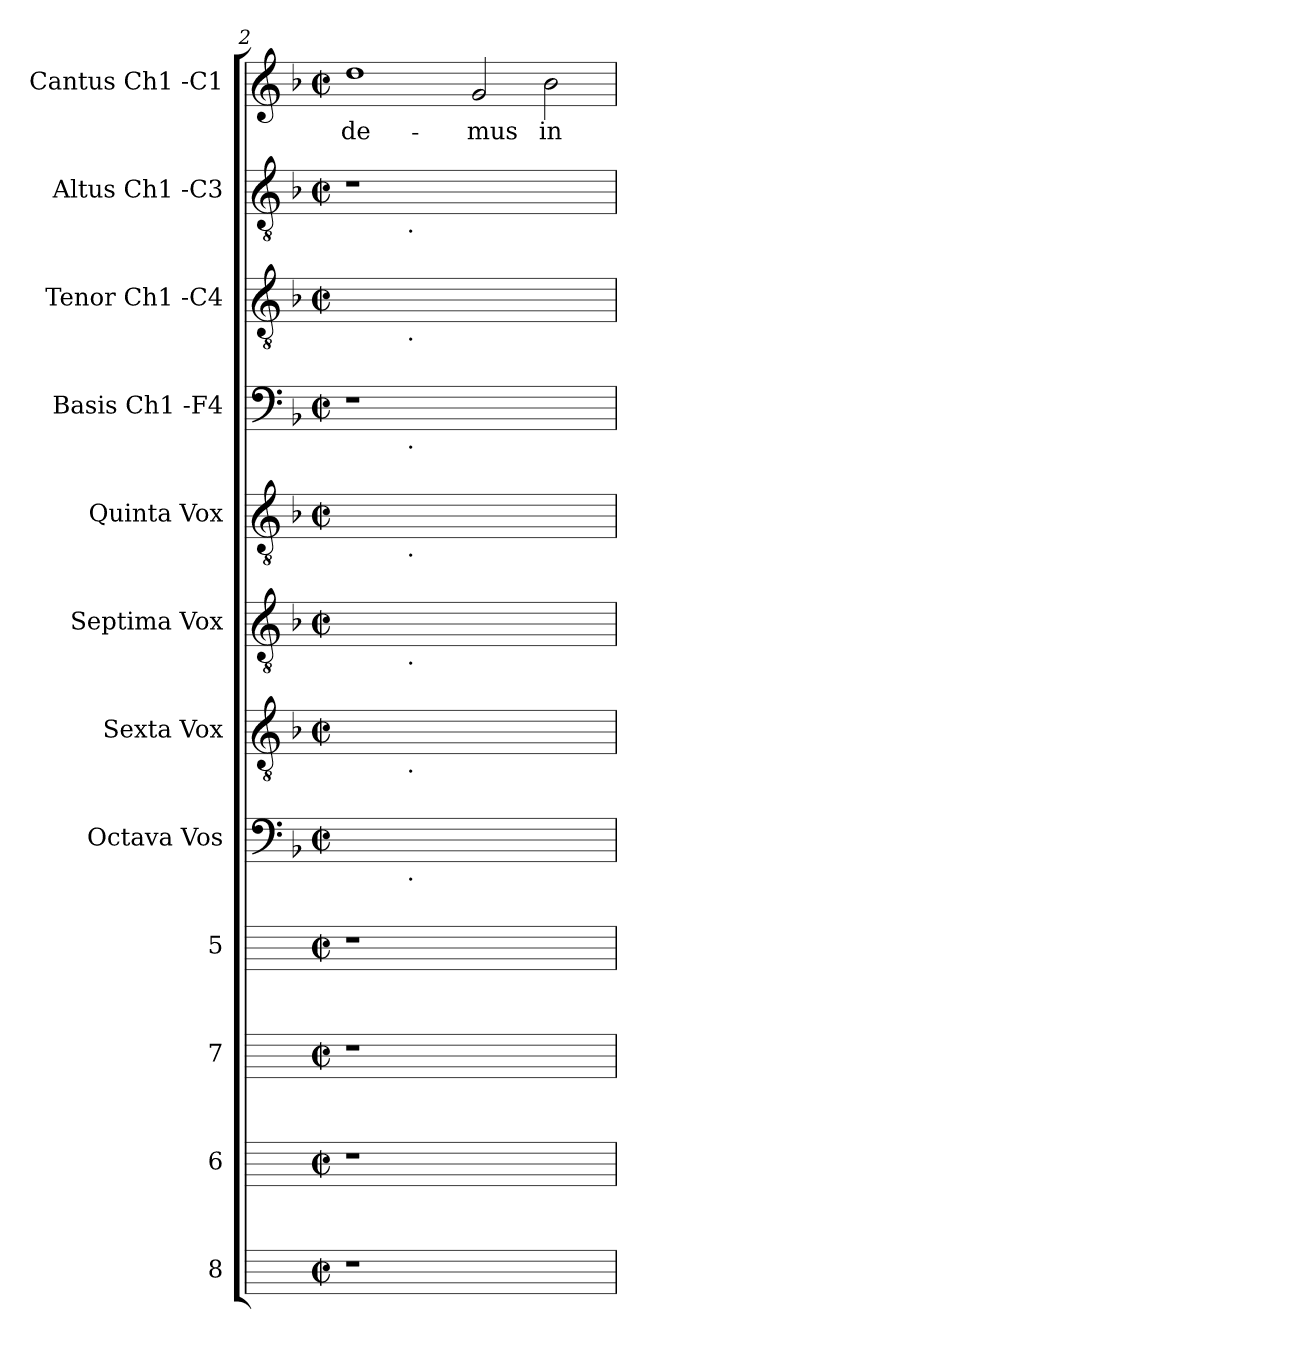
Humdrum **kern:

**kern	**kern	**kern	**kern	**kern	**kern	**kern	**kern	**kern	**kern	**kern	**kern	**text
*part12	*part11	*part10	*part9	*part8	*part7	*part6	*part5	*part4	*part3	*part2	*part1	*part1
*staff12	*staff11	*staff10	*staff9	*staff8	*staff7	*staff6	*staff5	*staff4	*staff3	*staff2	*staff1	*staff1
*I"8	*I"6	*I"7	*I"5	*I"Octava  Vos	*I"Sexta  Vox	*I"Septima  Vox	*I"Quinta  Vox	*I"Basis  Ch1 -F4	*I"Tenor  Ch1 -C4	*I"Altus  Ch1 -C3	*I"Cantus  Ch1 -C1	*
*	*	*	*	*	*	*	*	*I'B	*I'T	*I'A	*I'C	*
*	*	*	*	*clefF4	*clefGv2	*clefGv2	*clefGv2	*clefF4	*clefGv2	*clefGv2	*clefG2	*
*k[]	*k[]	*k[]	*k[]	*k[b-]	*k[b-]	*k[b-]	*k[b-]	*k[b-]	*k[b-]	*k[b-]	*k[b-]	*
*C:	*C:	*C:	*C:	*F:	*F:	*F:	*F:	*F:	*F:	*F:	*F:	*
*M2/2	*M2/2	*M2/2	*M2/2	*M2/2	*M2/2	*M2/2	*M2/2	*M2/2	*M2/2	*M2/2	*M2/2	*
*met(c|)	*met(c|)	*met(c|)	*met(c|)	*met(c|)	*met(c|)	*met(c|)	*met(c|)	*met(c|)	*met(c|)	*met(c|)	*met(c|)	*
=2	=2	=2	=2	=2	=2	=2	=2	=2	=2	=2	=2	=2
!	!	!	!	!	!	!	!	!	!	!	!	!LO:LY:b:cj
*	*	*	*	*	*	*	*	*^	*	*^	*	*
1r	1r	1r	1r	4...ryy	4...ryy	4...ryy	4...ryy	1r	4...ryy	4...ryy	1r	4...ryy	1dd	-de-
!	!	!	!	!	!	!	!	!	!	!	!	!LO:TX:b:t=.	!	!
!	!	!	!	!	!	!	!	!	!	!LO:TX:b:t=.	!	!	!	!
!	!	!	!	!	!	!	!	!	!LO:TX:b:t=.	!	!	!	!	!
!	!	!	!	!	!	!	!LO:TX:b:t=.	!	!	!	!	!	!	!
!	!	!	!	!	!	!LO:TX:b:t=.	!	!	!	!	!	!	!	!
!	!	!	!	!	!LO:TX:b:t=.	!	!	!	!	!	!	!	!	!
!	!	!	!	!LO:TX:b:t=.	!	!	!	!	!	!	!	!	!	!
.	.	.	.	1ryy	1ryy	1ryy	1ryy	.	1ryy	1ryy	.	1ryy	.	.
!	!	!	!	!	!	!	!	!	!	!	!	!	!	!LO:LY:b:cj
1ryy	1ryy	1ryy	1ryy	.	.	.	.	1ryy	.	.	1ryy	.	2g/	-mus
.	.	.	.	2ryy	2ryy	2ryy	2ryy	.	2ryy	2ryy	.	2ryy	.	.
!	!	!	!	!	!	!	!	!	!	!	!	!	!	!LO:LY:b:cj
.	.	.	.	.	.	.	.	.	.	.	.	.	2b-\	in
.	.	.	.	32ryy	32ryy	32ryy	32ryy	.	32ryy	32ryy	.	32ryy	.	.
*	*	*	*	*	*	*	*	*v	*v	*	*v	*v	*	*
=	=	=	=	=	=	=	=	=	=	=	=	=
*-	*-	*-	*-	*-	*-	*-	*-	*-	*-	*-	*-	*-
